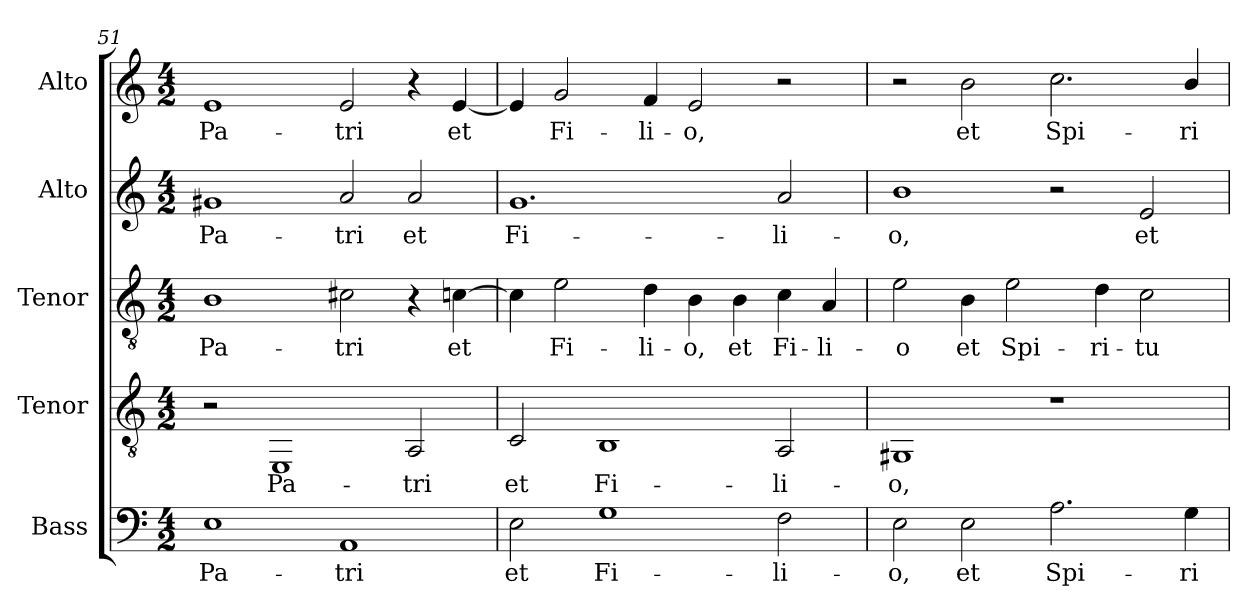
**kern	**text	**kern	**text	**kern	**text	**kern	**text	**kern	**text
*part5	*part5	*part4	*part4	*part3	*part3	*part2	*part2	*part1	*part1
*staff5	*staff5	*staff4	*staff4	*staff3	*staff3	*staff2	*staff2	*staff1	*staff1
*I"Bass	*	*I"Tenor	*	*I"Tenor	*	*I"Alto	*	*I"Alto	*
*I'B.	*	*I'T2.	*	*I'T1.	*	*I'A2.	*	*I'A1.	*
*clefF4	*	*clefGv2	*	*clefGv2	*	*clefG2	*	*clefG2	*
*	*	*	*	*ITrd7c12	*	*	*	*	*
*k[]	*	*k[]	*	*k[]	*	*k[]	*	*k[]	*
*C:	*	*C:	*	*C:	*	*C:	*	*C:	*
*M4/2	*	*M4/2	*	*M4/2	*	*M4/2	*	*M4/2	*
=51	=51	=51	=51	=51	=51	=51	=51	=51	=51
!	!LO:LY:b:color=#000000	!	!	!	!	!	!	!	!
!	!	!	!	!	!LO:LY:b:color=#000000	!	!	!	!
!	!	!	!	!	!	!	!LO:LY:b:color=#000000	!	!
!	!	!	!	!	!	!	!	!	!LO:LY:b:color=#000000
1Ei	Pa-	2r	.	1BBi	Pa-	1g#Xi	Pa-	1ei	Pa-
!	!	!	!LO:LY:b:color=#000000	!	!	!	!	!	!
.	.	1EEi	Pa-	.	.	.	.	.	.
!	!LO:LY:b:color=#000000	!	!	!	!	!	!	!	!
!	!	!	!	!	!LO:LY:b:color=#000000	!	!	!	!
!	!	!	!	!	!	!	!LO:LY:b:color=#000000	!	!
!	!	!	!	!	!	!	!	!	!LO:LY:b:color=#000000
1AAi	-tri	.	.	2C#Xi\	-tri	2ai/	-tri	2ei/	-tri
!	!	!	!LO:LY:b:color=#000000	!	!	!	!	!	!
!	!	!	!	!	!	!	!LO:LY:b:color=#000000	!	!
.	.	2AAi/	-tri	4r	.	2ai/	et	4r	.
!	!	!	!	!	!LO:LY:b:color=#000000	!	!	!	!
!	!	!	!	!	!	!	!	!	!LO:LY:b:color=#000000
.	.	.	.	[4Cni\	et	.	.	[4ei/	et
=52	=52	=52	=52	=52	=52	=52	=52	=52	=52
!	!LO:LY:b:color=#000000	!	!	!	!	!	!	!	!
!	!	!	!LO:LY:b:color=#000000	!	!	!	!	!	!
!	!	!	!	!	!	!	!LO:LY:b:color=#000000	!	!
2Ei\	et	2Ci/	et	4Ci\]	.	1.gi	Fi-	4ei/]	.
!	!	!	!	!	!LO:LY:b:color=#000000	!	!	!	!
!	!	!	!	!	!	!	!	!	!LO:LY:b:color=#000000
.	.	.	.	2Ei\	Fi-	.	.	2gi/	Fi-
!	!LO:LY:b:color=#000000	!	!	!	!	!	!	!	!
!	!	!	!LO:LY:b:color=#000000	!	!	!	!	!	!
1Gi	Fi-	1BBi	Fi-	.	.	.	.	.	.
!	!	!	!	!	!LO:LY:b:color=#000000	!	!	!	!
!	!	!	!	!	!	!	!	!	!LO:LY:b:color=#000000
.	.	.	.	4Di\	-li-	.	.	4fi/	-li-
!	!	!	!	!	!LO:LY:b:color=#000000	!	!	!	!
!	!	!	!	!	!	!	!	!	!LO:LY:b:color=#000000
.	.	.	.	4BBi\	-o,	.	.	2ei/	-o,
!	!	!	!	!	!LO:LY:b:color=#000000	!	!	!	!
.	.	.	.	4BBi\	et	.	.	.	.
!	!LO:LY:b:color=#000000	!	!	!	!	!	!	!	!
!	!	!	!LO:LY:b:color=#000000	!	!	!	!	!	!
!	!	!	!	!	!LO:LY:b:color=#000000	!	!	!	!
!	!	!	!	!	!	!	!LO:LY:b:color=#000000	!	!
2Fi\	-li-	2AAi/	-li-	4Ci\	Fi-	2ai/	-li-	2r	.
!	!	!	!	!	!LO:LY:b:color=#000000	!	!	!	!
.	.	.	.	4AAi/	-li-	.	.	.	.
!!LO:LB:g=z
=53	=53	=53	=53	=53	=53	=53	=53	=53	=53
!	!LO:LY:b:color=#000000	!	!	!	!	!	!	!	!
!	!	!	!LO:LY:b:color=#000000	!	!	!	!	!	!
!	!	!	!	!	!LO:LY:b:color=#000000	!	!	!	!
!	!	!	!	!	!	!	!LO:LY:b:color=#000000	!	!
2Ei\	-o,	1GG#Xi	-o,	2Ei\	-o	1bi	-o,	2r	.
!	!LO:LY:b:color=#000000	!	!	!	!	!	!	!	!
!	!	!	!	!	!LO:LY:b:color=#000000	!	!	!	!
!	!	!	!	!	!	!	!	!	!LO:LY:b:color=#000000
2Ei\	et	.	.	4BBi\	et	.	.	2bi\	et
!	!	!	!	!	!LO:LY:b:color=#000000	!	!	!	!
.	.	.	.	2Ei\	Spi-	.	.	.	.
!	!LO:LY:b:color=#000000	!	!	!	!	!	!	!	!
!	!	!	!	!	!	!	!	!	!LO:LY:b:color=#000000
2.Ai\	Spi-	1r	.	.	.	2r	.	2.cci\	Spi-
!	!	!	!	!	!LO:LY:b:color=#000000	!	!	!	!
.	.	.	.	4Di\	-ri-	.	.	.	.
!	!	!	!	!	!LO:LY:b:color=#000000	!	!	!	!
!	!	!	!	!	!	!	!LO:LY:b:color=#000000	!	!
.	.	.	.	2Ci\	-tu-	2ei/	et	.	.
!	!LO:LY:b:color=#000000	!	!	!	!	!	!	!	!
!	!	!	!	!	!	!	!	!	!LO:LY:b:color=#000000
4Gi\	-ri-	.	.	.	.	.	.	4bi/	-ri-
=	=	=	=	=	=	=	=	=	=
*-	*-	*-	*-	*-	*-	*-	*-	*-	*-
